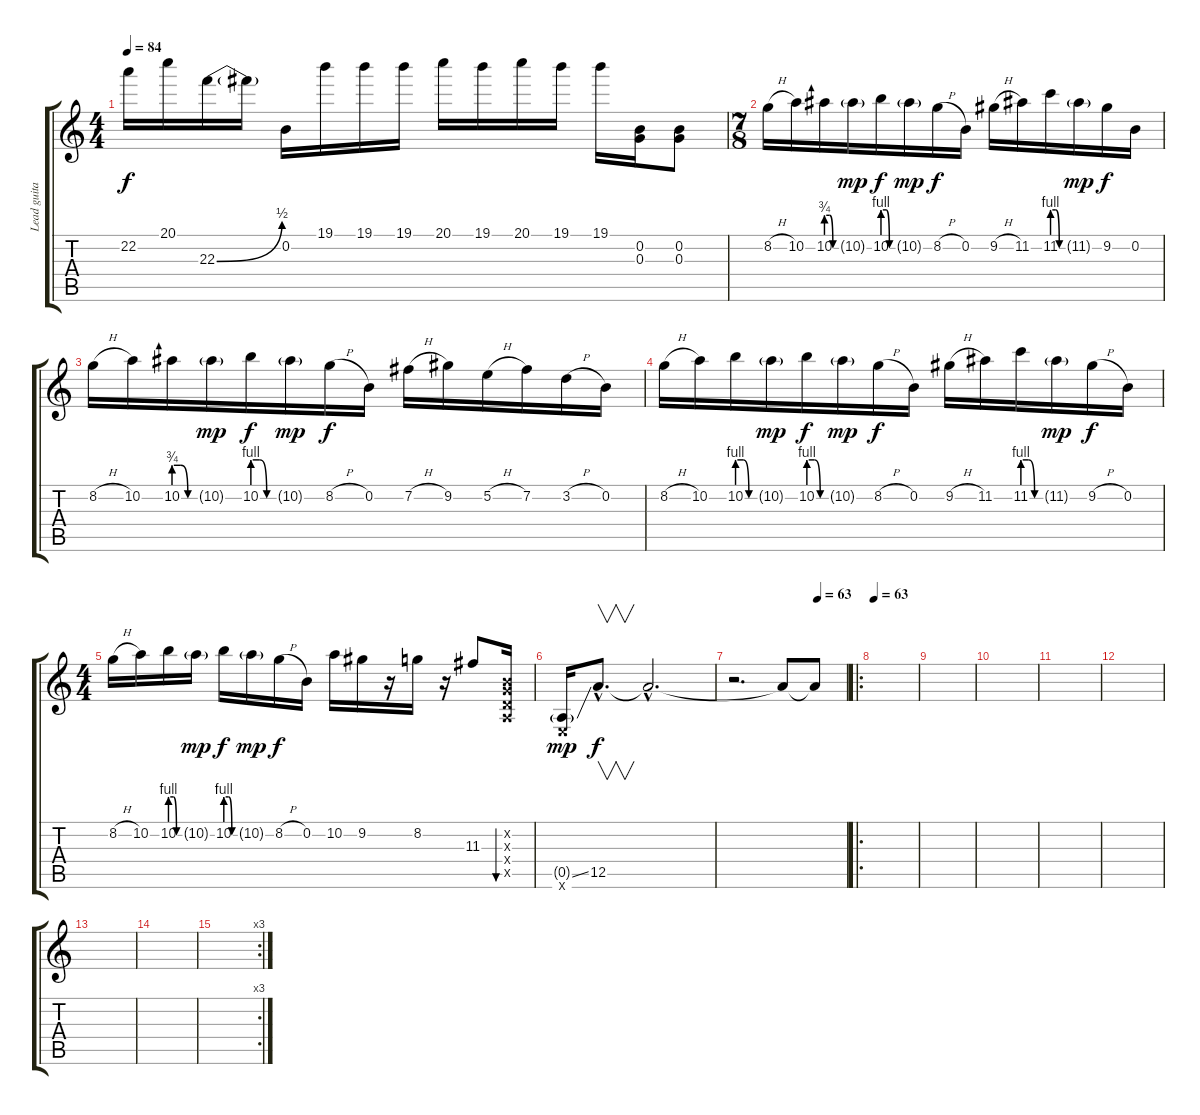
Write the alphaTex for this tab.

\track ("Lead guitar" "Lead guita") {instrument overdrivenguitar}
\staff {score tabs}
\tuning (E4 B3 G3 D3 A2 E2) {hide}
\ts (4 4)
\tempo 84
\clef g2
\ks c
22.2{t}.16{dy f} 20.1.16 22.3{be (bend 0 0 60 2)}.16 22.3{t}.16 0.2.16 19.1.16 19.1.16 19.1.16 20.1.16 19.1.16 20.1.16 19.1.16 19.1.16 (0.2 0.3).16 (0.2 0.3).8 |
\ts (7 8)
8.2{h}.16 10.2.16 10.2{be (custom 0 3 20 3 40 0 60 0)}.16 10.2{g}.16{dy mp} 10.2{be (custom 0 4 20 4 40 0 60 0)}.16{dy f} 10.2{g}.16{dy mp} 8.2{h}.16{dy f} 0.2.16 9.2{h}.16 11.2.16 11.2{be (custom 0 4 20 4 40 0 60 0)}.16 11.2{g}.16{dy mp} 9.2.16{dy f} 0.2.16 |
8.2{h}.16 10.2.16 10.2{be (custom 0 3 20 3 40 0 60 0)}.16 10.2{g}.16{dy mp} 10.2{be (custom 0 4 20 4 40 0 60 0)}.16{dy f} 10.2{g}.16{dy mp} 8.2{h}.16{dy f} 0.2.16 7.2{h}.16 9.2.16 5.2{h}.16 7.2.16 3.2{h}.16 0.2.16 |
8.2{h}.16 10.2.16 10.2{be (custom 0 4 20 4 40 0 60 0)}.16 10.2{g}.16{dy mp} 10.2{be (custom 0 4 20 4 40 0 60 0)}.16{dy f} 10.2{g}.16{dy mp} 8.2{h}.16{dy f} 0.2.16 9.2{h}.16 11.2.16 11.2{be (custom 0 4 20 4 40 0 60 0)}.16 11.2{g}.16{dy mp} 9.2{h}.16{dy f} 0.2.16 |
\ts (4 4)
8.2{h}.16 10.2.16 10.2{be (custom 0 4 20 4 40 0 60 0)}.16 10.2{g}.16{dy mp} 10.2{be (custom 0 4 20 4 40 0 60 0)}.16{dy f} 10.2{g}.16{dy mp} 8.2{h}.16{dy f} 0.2.16 10.2.16 9.2.16 r.16 8.2.16 r.16 11.3.8 (0.2{x} 0.3{x} 0.4{x} 0.5{x}).16{bu 60} |
(0.5{ss g} 0.6{x}).16{dy mp} 12.5{hac}.8{v d dy f} 12.5{hac t}.2{d} |
\tempo (63 0.75)
r.2{d} 12.5{t}.8 12.5{t}.8 |
\ro
\tempo 63
|
|
|
|
|
|
|
\rc 3
